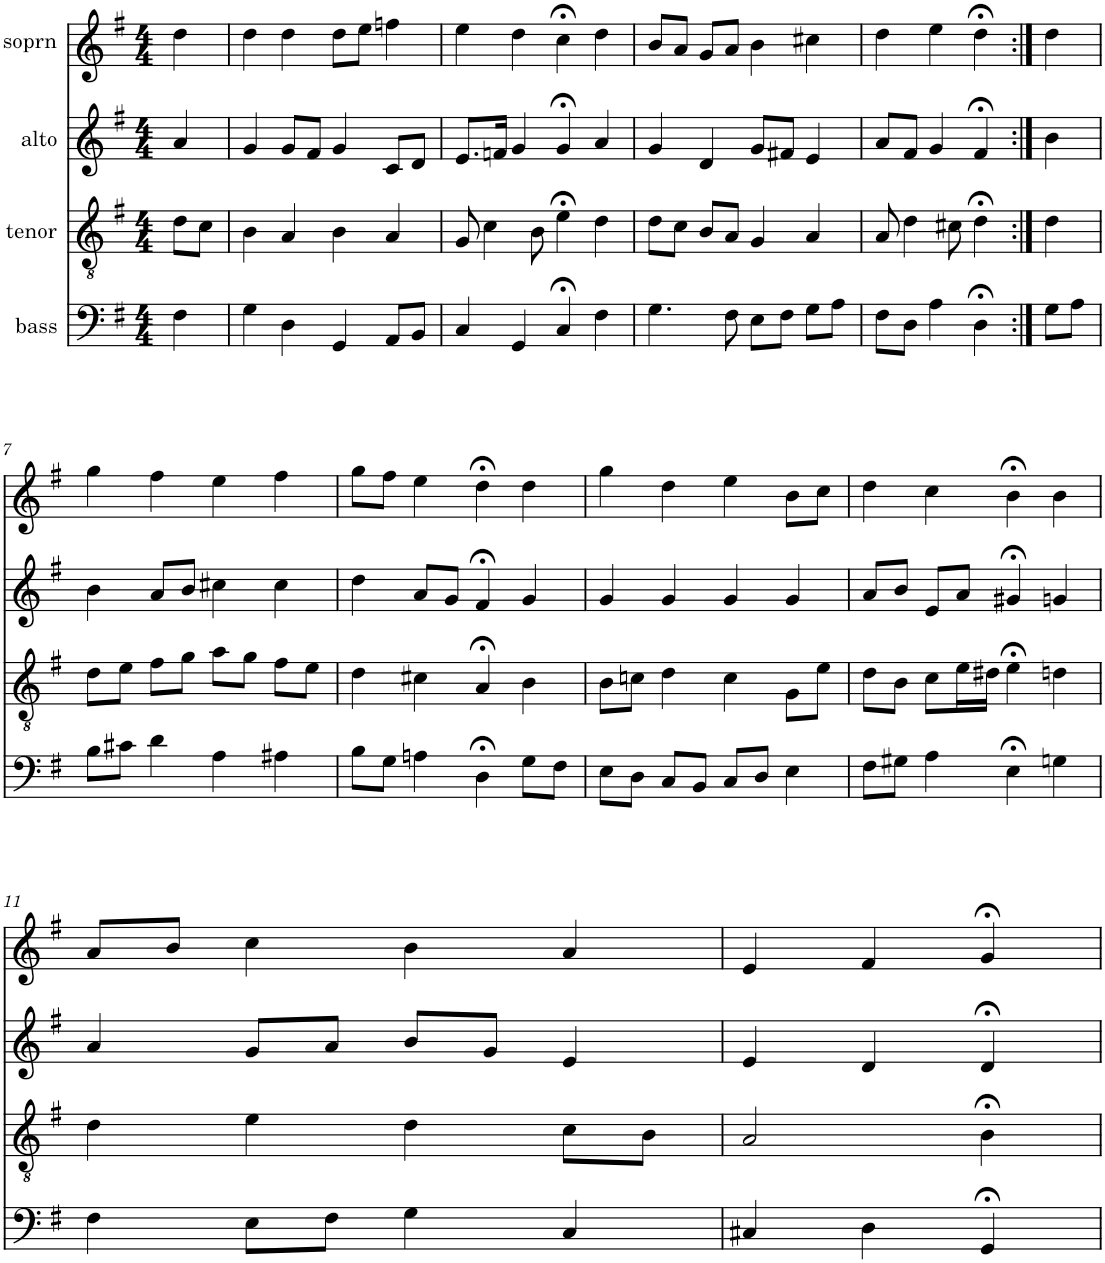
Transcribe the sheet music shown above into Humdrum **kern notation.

**kern	**kern	**kern	**kern
*part4	*part3	*part2	*part1
*staff4	*staff3	*staff2	*staff1
*I"bass	*I"tenor	*I"alto	*I"soprn
*clefF4	*clefGv2	*clefG2	*clefG2
*k[f#]	*k[f#]	*k[f#]	*k[f#]
*G:	*G:	*G:	*G:
*M4/4	*M4/4	*M4/4	*M4/4
=1	=1	=1	=1
4F#\	8d\L	4a/	4dd\
.	8c\J	.	.
=2	=2	=2	=2
4G\	4B\	4g/	4dd\
4D\	4A/	8g/L	4dd\
.	.	8f#/J	.
4GG/	4B\	4g/	8dd\L
.	.	.	8ee\J
8AA/L	4A/	8c/L	4ffn\
8BB/J	.	8d/J	.
=3	=3	=3	=3
4C/	8G/	8.e/L	4ee\
.	4c\	.	.
.	.	16fn/Jk	.
4GG/	.	4g/	4dd\
.	8B\	.	.
4C;</	4e;<\	4g;</	4cc;<\
4F#\	4d\	4a/	4dd\
=4	=4	=4	=4
4.G\	8d\L	4g/	8b/L
.	8c\J	.	8a/J
.	8B/L	4d/	8g/L
8F#\	8A/J	.	8a/J
8E\L	4G/	8g/L	4b\
8F#\J	.	8f#X/J	.
8G\L	4A/	4e/	4cc#X\
8A\J	.	.	.
=5	=5	=5	=5
8F#\L	8A/	8a/L	4dd\
8D\J	4d\	8f#/J	.
4A\	.	4g/	4ee\
.	8c#X\	.	.
4D;<\	4d;<\	4f#;</	4dd;<\
=6:|!	=6:|!	=6:|!	=6:|!
8G\L	4d\	4b\	4dd\
8A\J	.	.	.
!!LO:LB:g=z
=7	=7	=7	=7
8B\L	8d\L	4b\	4gg\
8c#X\J	8e\J	.	.
4d\	8f#\L	8a/L	4ff#\
.	8g\J	8b/J	.
4A\	8a\L	4cc#X\	4ee\
.	8g\J	.	.
4A#X\	8f#\L	4cc#\	4ff#\
.	8e\J	.	.
=8	=8	=8	=8
8B\L	4d\	4dd\	8gg\L
8G\J	.	.	8ff#\J
4An\	4c#X\	8a/L	4ee\
.	.	8g/J	.
4D;<\	4A;</	4f#;</	4dd;<\
8G\L	4B\	4g/	4dd\
8F#\J	.	.	.
=9	=9	=9	=9
8E\L	8B\L	4g/	4gg\
8D\J	8cn\J	.	.
8C/L	4d\	4g/	4dd\
8BB/J	.	.	.
8C/L	4c\	4g/	4ee\
8D/J	.	.	.
4E\	8G\L	4g/	8b\L
.	8e\J	.	8cc\J
=10	=10	=10	=10
8F#\L	8d\L	8a/L	4dd\
8G#X\J	8B\J	8b/J	.
4A\	8c\L	8e/L	4cc\
.	16e\L	8a/J	.
.	16d#X\JJ	.	.
4E;<\	4e;<\	4g#X;</	4b;<\
4Gn\	4dn\	4gn/	4b\
!!LO:LB:g=z
=11	=11	=11	=11
4F#\	4d\	4a/	8a/L
.	.	.	8b/J
8E\L	4e\	8g/L	4cc\
8F#\J	.	8a/J	.
4G\	4d\	8b/L	4b\
.	.	8g/J	.
4C/	8c\L	4e/	4a/
.	8B\J	.	.
=12	=12	=12	=12
4C#X/	2A/	4e/	4e/
4D\	.	4d/	4f#/
4GG;</	4B;<\	4d;</	4g;</
=	=	=	=
*-	*-	*-	*-
